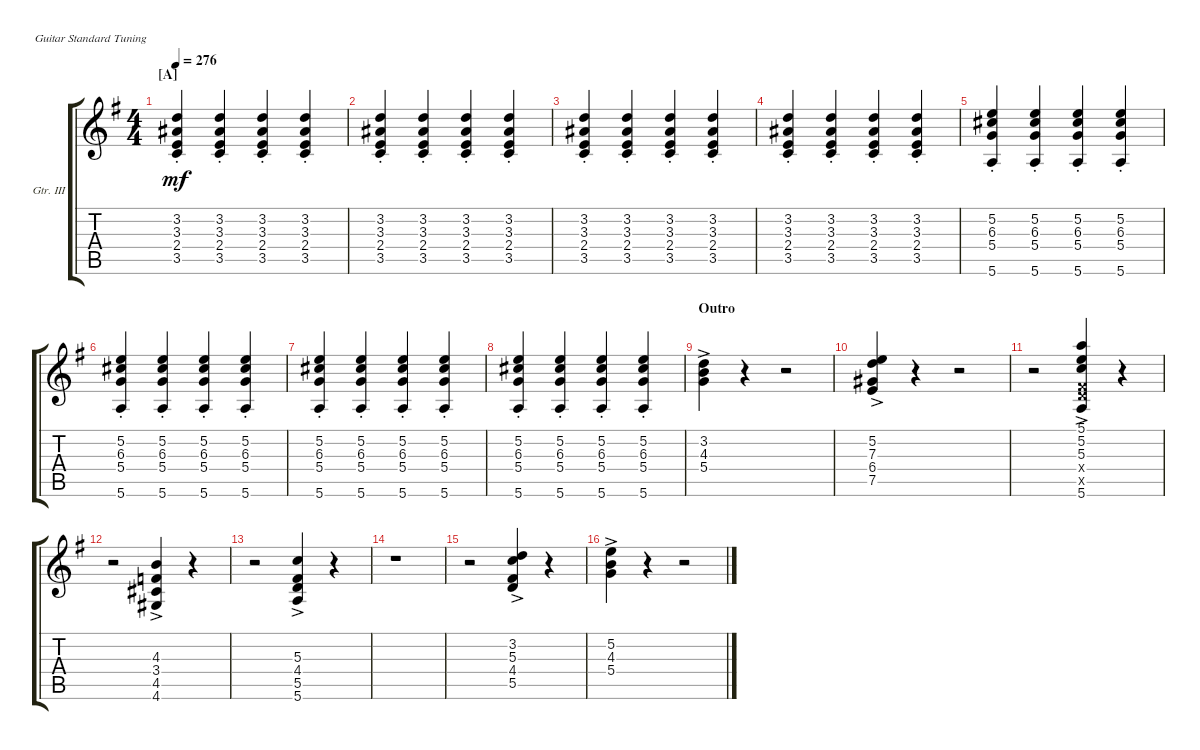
\defaultSystemsLayout 4
\bracketExtendMode groupsimilarinstruments
\firstSystemTrackNameOrientation horizontal
\otherSystemsTrackNameOrientation horizontal
\track ("Guitar III" "Gtr. III") {instrument acousticguitarsteel}
\staff {score tabs}
\tuning (E4 B3 G3 D3 A2 E2)
\ts (4 4)
\section ("A" "")
\tempo 276
\clef g2
\scale
0.25
\ks g
(3.5{st} 2.4{st} 3.3{st} 3.2{st}).4{dy mf} (3.5{st} 2.4{st} 3.3{st} 3.2{st}).4 (3.5{st} 2.4{st} 3.3{st} 3.2{st}).4 (3.5{st} 2.4{st} 3.3{st} 3.2{st}).4 |
\scale
0.25 (3.5{st} 2.4{st} 3.3{st} 3.2{st}).4 (3.5{st} 2.4{st} 3.3{st} 3.2{st}).4 (3.5{st} 2.4{st} 3.3{st} 3.2{st}).4 (3.5{st} 2.4{st} 3.3{st} 3.2{st}).4 |
\scale
0.25 (3.5{st} 2.4{st} 3.3{st} 3.2{st}).4 (3.5{st} 2.4{st} 3.3{st} 3.2{st}).4 (3.5{st} 2.4{st} 3.3{st} 3.2{st}).4 (3.5{st} 2.4{st} 3.3{st} 3.2{st}).4 |
\scale
0.25 (3.5{st} 2.4{st} 3.3{st} 3.2{st}).4 (3.5{st} 2.4{st} 3.3{st} 3.2{st}).4 (3.5{st} 2.4{st} 3.3{st} 3.2{st}).4 (3.5{st} 2.4{st} 3.3{st} 3.2{st}).4 |
\scale
0.25 (5.6{st} 5.4{st} 6.3{st} 5.2{st}).4 (5.6{st} 5.4{st} 6.3{st} 5.2{st}).4 (5.6{st} 5.4{st} 6.3{st} 5.2{st}).4 (5.6{st} 5.4{st} 6.3{st} 5.2{st}).4 |
\scale
0.25 (5.6{st} 5.4{st} 6.3{st} 5.2{st}).4 (5.6{st} 5.4{st} 6.3{st} 5.2{st}).4 (5.6{st} 5.4{st} 6.3{st} 5.2{st}).4 (5.6{st} 5.4{st} 6.3{st} 5.2{st}).4 |
\scale
0.25 (5.6{st} 5.4{st} 6.3{st} 5.2{st}).4 (5.6{st} 5.4{st} 6.3{st} 5.2{st}).4 (5.6{st} 5.4{st} 6.3{st} 5.2{st}).4 (5.6{st} 5.4{st} 6.3{st} 5.2{st}).4 |
\scale
0.25 (5.6{st} 5.4{st} 6.3{st} 5.2{st}).4 (5.6{st} 5.4{st} 6.3{st} 5.2{st}).4 (5.6{st} 5.4{st} 6.3{st} 5.2{st}).4 (5.6{st} 5.4{st} 6.3{st} 5.2{st}).4 |
\section ("" "Outro")
\scale
0.25 (5.4{ac} 4.3{ac} 3.2{ac}).4 r.4 r.2 |
\scale
0.25 (5.2{ac} 7.3{ac} 6.4{ac} 7.5{ac}).4 r.4 r.2 |
\scale
0.25 r.2 (5.6{ac} 5.3{ac} 5.2{ac} 5.1{ac} 4.4{ac x} 5.5{ac x}).4 r.4 |
\scale
0.25 r.2 (4.3{ac} 3.4{ac} 4.5{ac} 4.6{ac}).4 r.4 |
r.2 (5.3{ac} 4.4{ac} 5.5{ac} 5.6{ac}).4 r.4 |
r.1 |
r.2 (5.5{ac} 4.4{ac} 5.3{ac} 3.2{ac}).4 r.4 |
(5.2{ac} 4.3{ac} 5.4{ac}).4 r.4 r.2
